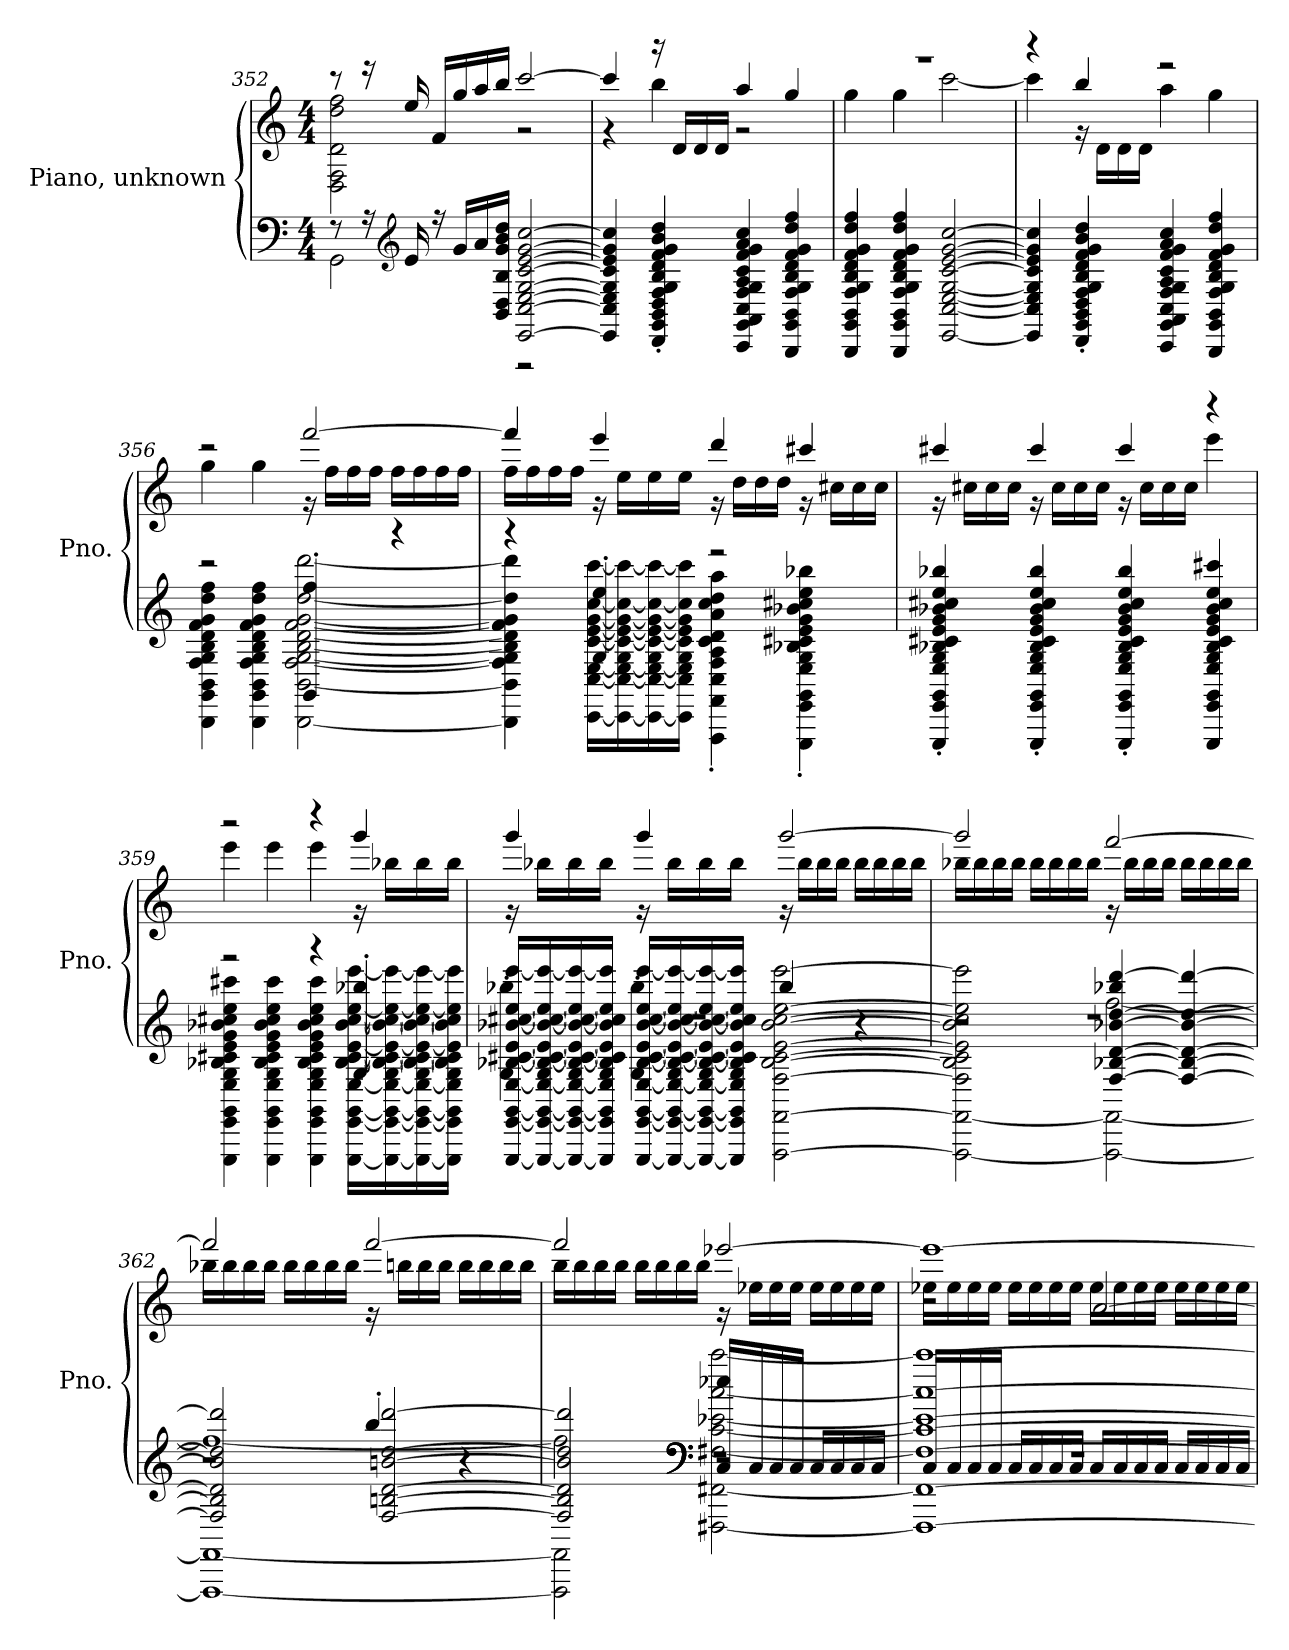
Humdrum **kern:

**kern	**kern
*part1	*part1
*staff2	*staff1
*I"Piano, unknown	*
*I'Pno.	*
!!LO:LB:g=z
*clefF4	*clefG2
*k[]	*k[]
*M4/4	*M4/4
=352	=352
*^	*^
8r	2GG\	8r	2D\ 2F\ 2d\ 2dd\ 2ff\
16r	.	16r	.
*clefG2	*	*	*
16e/	.	16ee/	.
16r	.	16f/LL	.
16g/LL	.	16gg/	.
16a/	.	16aa/	.
16BB/ 16D/ 16B/ 16g/ 16b/ 16dd/JJ	.	16bb/JJ	.
[2EE/ [2C/ [2E/ [2G/ [2c/ [2e/ [2g/ [2cc/	2r	[2ccc/	2r
*v	*v	*	*
=353	=353	=353
4EE/] 4C/] 4E/] 4G/] 4c/] 4e/] 4g/] 4cc/]	4ccc/]	4r
4DD/' 4GG/' 4BB/' 4D/' 4F/' 4G/' 4B/' 4d/' 4f/' 4g/' 4b/' 4dd/'	16r	4bb\
.	16d/LL	.
.	16d/	.
.	16d/JJ	.
4CC/ 4GG/ 4AA/ 4C/ 4F/ 4G/ 4A/ 4c/ 4f/ 4g/ 4a/ 4cc/	4aa/	2r
4BBB/ 4GG/ 4BB/ 4F/ 4G/ 4B/ 4d/ 4f/ 4g/ 4dd/ 4ff/	4gg/	.
=354	=354	=354
4BBB/ 4GG/ 4BB/ 4F/ 4G/ 4B/ 4d/ 4f/ 4g/ 4dd/ 4ff/	1r	4gg\
4BBB/ 4GG/ 4BB/ 4F/ 4G/ 4B/ 4d/ 4f/ 4g/ 4dd/ 4ff/	.	4gg\
[2EE/ [2C/ [2E/ [2G/ [2c/ [2e/ [2g/ [2cc/	.	[2ccc\
=355	=355	=355
4EE/] 4C/] 4E/] 4G/] 4c/] 4e/] 4g/] 4cc/]	4r	4ccc\]
4DD/' 4GG/' 4BB/' 4D/' 4F/' 4G/' 4B/' 4d/' 4f/' 4g/' 4b/' 4dd/'	4bb/	16r
.	.	16d\LL
.	.	16d\
.	.	16d\JJ
4CC/ 4GG/ 4AA/ 4C/ 4F/ 4G/ 4A/ 4c/ 4f/ 4g/ 4a/ 4cc/	2r	4aa\
4BBB/ 4GG/ 4BB/ 4F/ 4G/ 4B/ 4d/ 4f/ 4g/ 4dd/ 4ff/	.	4gg\
!!LO:LB:g=z	!!
=356	=356	=356
*^	*	*
2r	4BBB\ 4GG\ 4BB\ 4F\ 4G\ 4B\ 4d\ 4f\ 4g\ 4dd\ 4ff\	2r	4gg\
.	4BBB\ 4GG\ 4BB\ 4F\ 4G\ 4B\ 4d\ 4f\ 4g\ 4dd\ 4ff\	.	4gg\
4GG/' 4ff/'	[2BBB\ [2BB\ [2F\ [2G\ [2B\ [2d\ [2f\ [2g\ [2dd\ [2ddd\	[2fff/	16r
.	.	.	16ff\LL
.	.	.	16ff\
.	.	.	16ff\JJ
4r	.	.	16ff\LL
.	.	.	16ff\
.	.	.	16ff\
.	.	.	16ff\JJ
=357	=357	=357	=357
4r	4BBB\] 4BB\] 4F\] 4G\] 4B\] 4d\] 4f\] 4g\] 4dd\] 4ddd\]	4fff/]	16ff\LL
.	.	.	16ff\
.	.	.	16ff\
.	.	.	16ff\JJ
4G/' 4ee/'	[16CC\ [16C\ [16E\ [16c\ [16e\ [16g\ [16cc\ [16ccc\LL	4eee/	16r
.	16CC\_ 16C\_ 16E\_ 16G\ 16c\_ 16e\_ 16g\_ 16cc\_ 16ccc\_	.	16ee\LL
.	16CC\_ 16C\_ 16E\_ 16G\ 16c\_ 16e\_ 16g\_ 16cc\_ 16ccc\_	.	16ee\
.	16CC\] 16C\] 16E\] 16G\ 16c\] 16e\] 16g\] 16cc\] 16ccc\]JJ	.	16ee\JJ
2r	4FFF\' 4FF\' 4C\' 4F\' 4A\' 4c\' 4d\' 4a\' 4cc\' 4dd\' 4aa\'	4ddd/	16r
.	.	.	16dd\LL
.	.	.	16dd\
.	.	.	16dd\JJ
.	4EEE\' 4EE\' 4GG\' 4E\' 4G\' 4B-X\' 4c#X\' 4e\' 4g\' 4b-X\' 4cc#X\' 4ee\' 4bb-X\'	4ccc#X/	16r
.	.	.	16cc#X\LL
.	.	.	16cc#\
.	.	.	16cc#\JJ
*v	*v	*	*
!!LO:LB:g=z	!!
=358	=358	=358
4EEE/' 4EE/' 4GG/' 4E/' 4G/' 4B-X/' 4c#X/' 4e/' 4g/' 4b-X/' 4cc#X/' 4ee/' 4bb-X/'	4ccc#X/	16r
.	.	16cc#X\LL
.	.	16cc#\
.	.	16cc#\JJ
4EEE/' 4EE/' 4GG/' 4E/' 4G/' 4B-/' 4c#/' 4e/' 4g/' 4b-/' 4cc#/' 4ee/' 4bb-/'	4ccc#/	16r
.	.	16cc#\LL
.	.	16cc#\
.	.	16cc#\JJ
4EEE/' 4EE/' 4GG/' 4E/' 4G/' 4B-/' 4c#/' 4e/' 4g/' 4b-/' 4cc#/' 4ee/' 4bb-/'	4ccc#/	16r
.	.	16cc#\LL
.	.	16cc#\
.	.	16cc#\JJ
4EEE/ 4EE/ 4GG/ 4E/ 4G/ 4B-/ 4c#/ 4e/ 4g/ 4b-/ 4cc#/ 4ee/ 4ccc#X/	4r	4eee\
=359	=359	=359
*^	*	*
2r	4EEE\ 4EE\ 4GG\ 4E\ 4G\ 4B-X\ 4c#X\ 4e\ 4g\ 4b-X\ 4cc#X\ 4ee\ 4ccc#X\	2r	4eee\
.	4EEE\ 4EE\ 4GG\ 4E\ 4G\ 4B-\ 4c#\ 4e\ 4g\ 4b-\ 4cc#\ 4ee\ 4ccc#\	.	4eee\
4r	4EEE\ 4EE\ 4GG\ 4E\ 4G\ 4B-\ 4c#\ 4e\ 4g\ 4b-\ 4cc#\ 4ee\ 4ccc#\	4r	4eee\
4G/' 4bb-X/'	[16EEE\ [16EE\ [16GG\ [16E\ [16B-\ [16c#\ [16e\ [16b-\ [16cc#\ [16ee\ [16eee\LL	4ggg/	16r
.	16EEE\_ 16EE\_ 16GG\_ 16E\_ 16G\ 16B-\_ 16c#\_ 16e\_ 16b-\_ 16cc#\_ 16ee\_ 16eee\_	.	16bb-X\LL
.	16EEE\_ 16EE\_ 16GG\_ 16E\_ 16G\ 16B-\_ 16c#\_ 16e\_ 16b-\_ 16cc#\_ 16ee\_ 16eee\_	.	16bb-\
.	16EEE\] 16EE\] 16GG\] 16E\] 16G\ 16B-\] 16c#\] 16e\] 16b-\] 16cc#\] 16ee\] 16eee\]JJ	.	16bb-\JJ
!!LO:PB:g=z	!!
=360	=360	=360	=360
*	*^	*	*
1r	[16EEE/ [16EE/ [16GG/ [16E/ [16B-X/ [16c#X/ [16e/ [16b-X/ [16cc#X/ [16ee/ [16eee/LL	4G\' 4bb-X\'	4ggg/	16r
.	16EEE/_ 16EE/_ 16GG/_ 16E/_ 16G/ 16B-/_ 16c#/_ 16e/_ 16b-/_ 16cc#/_ 16ee/_ 16eee/_	.	.	16bb-X\LL
.	16EEE/_ 16EE/_ 16GG/_ 16E/_ 16G/ 16B-/_ 16c#/_ 16e/_ 16b-/_ 16cc#/_ 16ee/_ 16eee/_	.	.	16bb-\
.	16EEE/] 16EE/] 16GG/] 16E/] 16G/ 16B-/] 16c#/] 16e/] 16b-/] 16cc#/] 16ee/] 16eee/]JJ	.	.	16bb-\JJ
.	[16EEE/ [16EE/ [16GG/ [16E/ [16B-/ [16c#/ [16e/ [16b-/ [16cc#/ [16ee/ [16eee/LL	4G\' 4bb-\'	4ggg/	16r
.	16EEE/_ 16EE/_ 16GG/_ 16E/_ 16G/ 16B-/_ 16c#/_ 16e/_ 16b-/_ 16cc#/_ 16ee/_ 16eee/_	.	.	16bb-\LL
.	16EEE/_ 16EE/_ 16GG/_ 16E/_ 16G/ 16B-/_ 16c#/_ 16e/_ 16b-/_ 16cc#/_ 16ee/_ 16eee/_	.	.	16bb-\
.	16EEE/] 16EE/] 16GG/] 16E/] 16G/ 16B-/] 16c#/] 16e/] 16b-/] 16cc#/] 16ee/] 16eee/]JJ	.	.	16bb-\JJ
.	4bb-'/	[2FFF\ [2FF\ [2F\ [2B-\ [2c#\ [2e\ [2b-\ [2cc#\ [2ee\ [2eee\	[2ggg/	16r
.	.	.	.	16bb-\LL
.	.	.	.	16bb-\
.	.	.	.	16bb-\JJ
.	4r	.	.	16bb-\LL
.	.	.	.	16bb-\
.	.	.	.	16bb-\
.	.	.	.	16bb-\JJ
!!LO:LB:g=z	!!
=361	=361	=361	=361	=361
*	*	*^	*	*
1r	2r	2r	2FFF\_ 2FF\_ 2F\] 2B-\] 2c#\] 2e\] 2b-\] 2cc#\] 2ee\] 2eee\]	2ggg/]	16bb-X\LL
.	.	.	.	.	16bb-\
.	.	.	.	.	16bb-\
.	.	.	.	.	16bb-\JJ
.	.	.	.	.	16bb-\LL
.	.	.	.	.	16bb-\
.	.	.	.	.	16bb-\
.	.	.	.	.	16bb-\JJ
.	[2ff\	[4F/ [4B-X/ [4d/ [4b-X/ [4dd/ 4bb-X/ [4ddd/	2FFF\_ 2FF\_	[2fff/	16r
.	.	.	.	.	16bb-\LL
.	.	.	.	.	16bb-\
.	.	.	.	.	16bb-\JJ
.	.	4F/_ 4B-/_ 4d/_ 4b-/_ 4dd/_ 4ddd/_	.	.	16bb-\LL
.	.	.	.	.	16bb-\
.	.	.	.	.	16bb-\
.	.	.	.	.	16bb-\JJ
=362	=362	=362	=362	=362	=362
2r	1ff_	2F/] 2B-/] 2d/] 2b-/] 2dd/] 2ddd/]	1FFF_ 1FF_	2fff/]	16bb-X\LL
.	.	.	.	.	16bb-\
.	.	.	.	.	16bb-\
.	.	.	.	.	16bb-\JJ
.	.	.	.	.	16bb-\LL
.	.	.	.	.	16bb-\
.	.	.	.	.	16bb-\
.	.	.	.	.	16bb-\JJ
4bb'/	.	[2F/ [2Bn/ [2d/ [2bn/ [2dd/ [2ddd/	.	[2fff/	16r
.	.	.	.	.	16bbn\LL
.	.	.	.	.	16bb\
.	.	.	.	.	16bb\JJ
4r	.	.	.	.	16bb\LL
.	.	.	.	.	16bb\
.	.	.	.	.	16bb\
.	.	.	.	.	16bb\JJ
!!LO:LB:g=z	!!
=363	=363	=363	=363	=363	=363
1r	2ff\]	2F/] 2B/] 2d/] 2b/] 2dd/] 2ddd/]	2FFF\] 2FF\]	2fff/]	16bb\LL
.	.	.	.	.	16bb\
.	.	.	.	.	16bb\
.	.	.	.	.	16bb\JJ
.	.	.	.	.	16bb\LL
.	.	.	.	.	16bb\
.	.	.	.	.	16bb\
.	.	.	.	.	16bb\JJ
*clefF4	*	*	*	*	*
.	2r	16C/ 16ee-X/LL	[2FFF#X\ [2FF#X\ [2F#X\ [2c\ [2e-X\ [2cc\ [2ccc\	[2eee-X/	16r
.	.	16C/	.	.	16ee-X\LL
.	.	16C/	.	.	16ee-\
.	.	16C/JJ	.	.	16ee-\JJ
.	.	16C/LL	.	.	16ee-\LL
.	.	16C/	.	.	16ee-\
.	.	16C/	.	.	16ee-\
.	.	16C/JJ	.	.	16ee-\JJ
*	*	*v	*v	*	*
=364	=364	=364	=364	=364
*	*	*	*	*^
1r	16C/LL	1FFF#_ 1FF#_ 1F#_ 1c_ 1e-_ 1cc_ 1ccc_	1eee-_	16ee-X\LL	2r
.	16C/	.	.	16ee-\	.
.	16C/	.	.	16ee-\	.
.	16C/JJ	.	.	16ee-\JJ	.
.	16C/LL	.	.	16ee-\LL	.
.	16C/	.	.	16ee-\	.
.	16C/	.	.	16ee-\	.
.	16C/JJ	.	.	16ee-\JJ	.
.	16C/LL	.	.	16ee-\LL	[2a/
.	16C/	.	.	16ee-\	.
.	16C/	.	.	16ee-\	.
.	16C/JJ	.	.	16ee-\JJ	.
.	16C/LL	.	.	16ee-\LL	.
.	16C/	.	.	16ee-\	.
.	16C/	.	.	16ee-\	.
.	16C/JJ	.	.	16ee-\JJ	.
*v	*v	*v	*	*	*
*	*v	*v	*v
=	=
*-	*-
